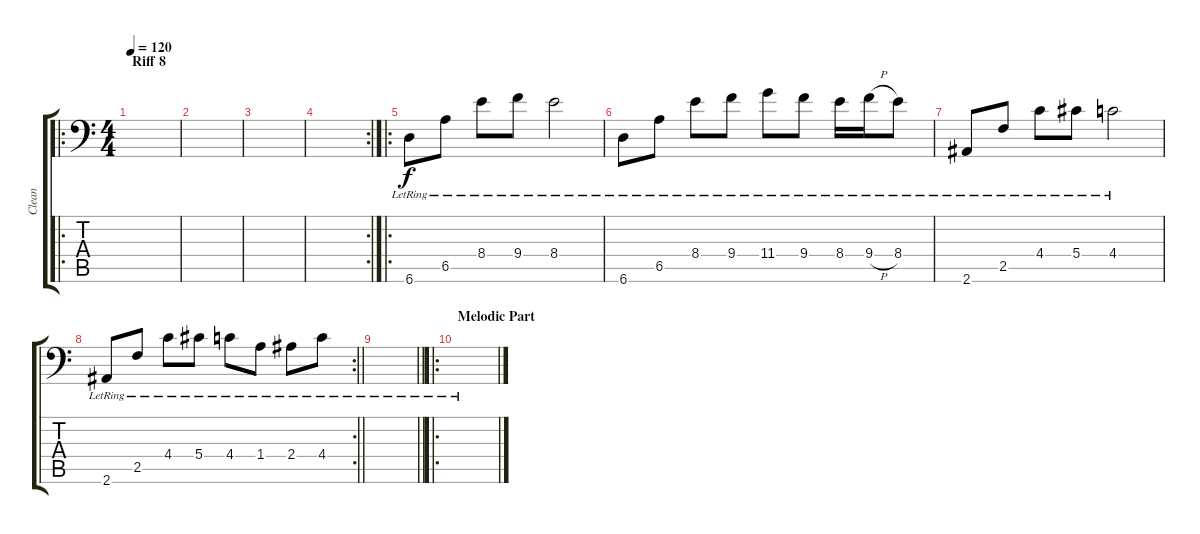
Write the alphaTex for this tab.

\track ("Clean" "Clean") {instrument electricguitarclean}
\staff {score tabs}
\tuning (Bb3 F3 Db3 Ab2 Eb2 Ab1) {hide}
\ro
\ts (4 4)
\section ("" "Riff 8")
\tempo 120
\clef f4
\ks c
|
|
|
\rc 2
|
\ro
6.6{lr}.8 6.5{lr}.8 8.4{lr}.8 9.4{lr}.8 8.4{lr}.2 |
6.6{lr}.8 6.5{lr}.8 8.4{lr}.8 9.4{lr}.8 11.4{lr}.8 9.4{lr}.8 8.4{lr}.16 9.4{h lr}.16 8.4{lr}.8 |
2.6{lr}.8 2.5{lr}.8 4.4{lr}.8 5.4{lr}.8 4.4{lr}.2 |
\rc 2
\barLineRight lightlight
2.6{lr}.8 2.5{lr}.8 4.4{lr}.8 5.4{lr}.8 4.4{lr}.8 1.4{lr}.8 2.4{lr}.8 4.4{lr}.8 |
\barLineRight lightlight
|
\ro
\section ("" "Melodic Part")
